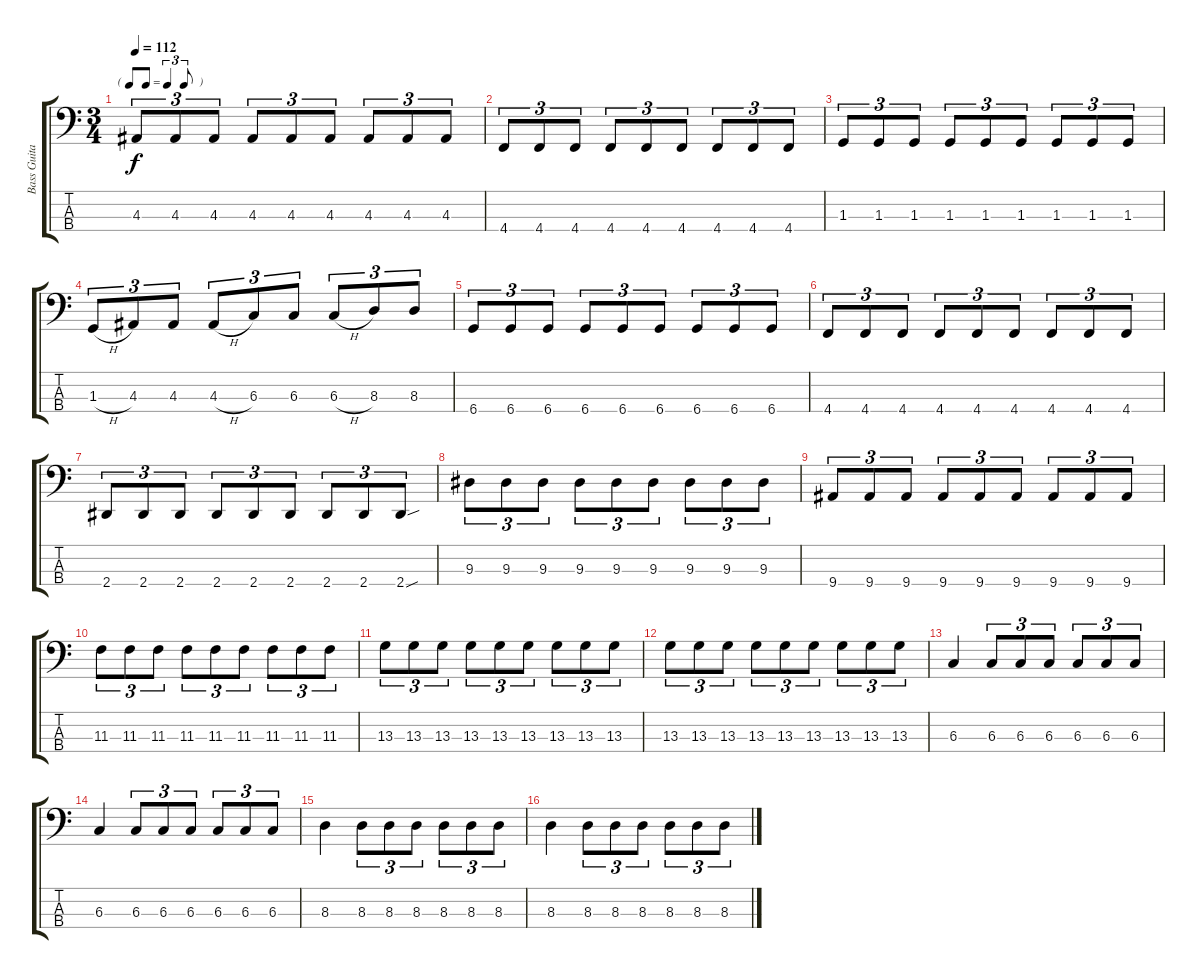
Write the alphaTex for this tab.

\track ("Bass Guitar" "Bass Guita") {instrument acousticbass}
\staff {score tabs}
\tuning (E2 B1 Gb1 Db1) {hide}
\ts (3 4)
\tf triplet8th
\tempo 112
\clef f4
\ks c
4.3.8{tu (3 2) dy f} 4.3.8{tu (3 2)} 4.3.8{tu (3 2)} 4.3.8{tu (3 2)} 4.3.8{tu (3 2)} 4.3.8{tu (3 2)} 4.3.8{tu (3 2)} 4.3.8{tu (3 2)} 4.3.8{tu (3 2)} |
4.4.8{tu (3 2)} 4.4.8{tu (3 2)} 4.4.8{tu (3 2)} 4.4.8{tu (3 2)} 4.4.8{tu (3 2)} 4.4.8{tu (3 2)} 4.4.8{tu (3 2)} 4.4.8{tu (3 2)} 4.4.8{tu (3 2)} |
1.3.8{tu (3 2)} 1.3.8{tu (3 2)} 1.3.8{tu (3 2)} 1.3.8{tu (3 2)} 1.3.8{tu (3 2)} 1.3.8{tu (3 2)} 1.3.8{tu (3 2)} 1.3.8{tu (3 2)} 1.3.8{tu (3 2)} |
1.3{h}.8{tu (3 2)} 4.3.8{tu (3 2)} 4.3.8{tu (3 2)} 4.3{h}.8{tu (3 2)} 6.3.8{tu (3 2)} 6.3.8{tu (3 2)} 6.3{h}.8{tu (3 2)} 8.3.8{tu (3 2)} 8.3.8{tu (3 2)} |
6.4.8{tu (3 2)} 6.4.8{tu (3 2)} 6.4.8{tu (3 2)} 6.4.8{tu (3 2)} 6.4.8{tu (3 2)} 6.4.8{tu (3 2)} 6.4.8{tu (3 2)} 6.4.8{tu (3 2)} 6.4.8{tu (3 2)} |
4.4.8{tu (3 2)} 4.4.8{tu (3 2)} 4.4.8{tu (3 2)} 4.4.8{tu (3 2)} 4.4.8{tu (3 2)} 4.4.8{tu (3 2)} 4.4.8{tu (3 2)} 4.4.8{tu (3 2)} 4.4.8{tu (3 2)} |
2.4.8{tu (3 2)} 2.4.8{tu (3 2)} 2.4.8{tu (3 2)} 2.4.8{tu (3 2)} 2.4.8{tu (3 2)} 2.4.8{tu (3 2)} 2.4.8{tu (3 2)} 2.4.8{tu (3 2)} 2.4{sou}.8{tu (3 2)} |
9.3.8{tu (3 2)} 9.3.8{tu (3 2)} 9.3.8{tu (3 2)} 9.3.8{tu (3 2)} 9.3.8{tu (3 2)} 9.3.8{tu (3 2)} 9.3.8{tu (3 2)} 9.3.8{tu (3 2)} 9.3.8{tu (3 2)} |
9.4.8{tu (3 2)} 9.4.8{tu (3 2)} 9.4.8{tu (3 2)} 9.4.8{tu (3 2)} 9.4.8{tu (3 2)} 9.4.8{tu (3 2)} 9.4.8{tu (3 2)} 9.4.8{tu (3 2)} 9.4.8{tu (3 2)} |
11.3.8{tu (3 2)} 11.3.8{tu (3 2)} 11.3.8{tu (3 2)} 11.3.8{tu (3 2)} 11.3.8{tu (3 2)} 11.3.8{tu (3 2)} 11.3.8{tu (3 2)} 11.3.8{tu (3 2)} 11.3.8{tu (3 2)} |
13.3.8{tu (3 2)} 13.3.8{tu (3 2)} 13.3.8{tu (3 2)} 13.3.8{tu (3 2)} 13.3.8{tu (3 2)} 13.3.8{tu (3 2)} 13.3.8{tu (3 2)} 13.3.8{tu (3 2)} 13.3.8{tu (3 2)} |
13.3.8{tu (3 2)} 13.3.8{tu (3 2)} 13.3.8{tu (3 2)} 13.3.8{tu (3 2)} 13.3.8{tu (3 2)} 13.3.8{tu (3 2)} 13.3.8{tu (3 2)} 13.3.8{tu (3 2)} 13.3.8{tu (3 2)} |
6.3.4 6.3.8{tu (3 2)} 6.3.8{tu (3 2)} 6.3.8{tu (3 2)} 6.3.8{tu (3 2)} 6.3.8{tu (3 2)} 6.3.8{tu (3 2)} |
6.3.4 6.3.8{tu (3 2)} 6.3.8{tu (3 2)} 6.3.8{tu (3 2)} 6.3.8{tu (3 2)} 6.3.8{tu (3 2)} 6.3.8{tu (3 2)} |
8.3.4 8.3.8{tu (3 2)} 8.3.8{tu (3 2)} 8.3.8{tu (3 2)} 8.3.8{tu (3 2)} 8.3.8{tu (3 2)} 8.3.8{tu (3 2)} |
8.3.4 8.3.8{tu (3 2)} 8.3.8{tu (3 2)} 8.3.8{tu (3 2)} 8.3.8{tu (3 2)} 8.3.8{tu (3 2)} 8.3.8{tu (3 2)}
